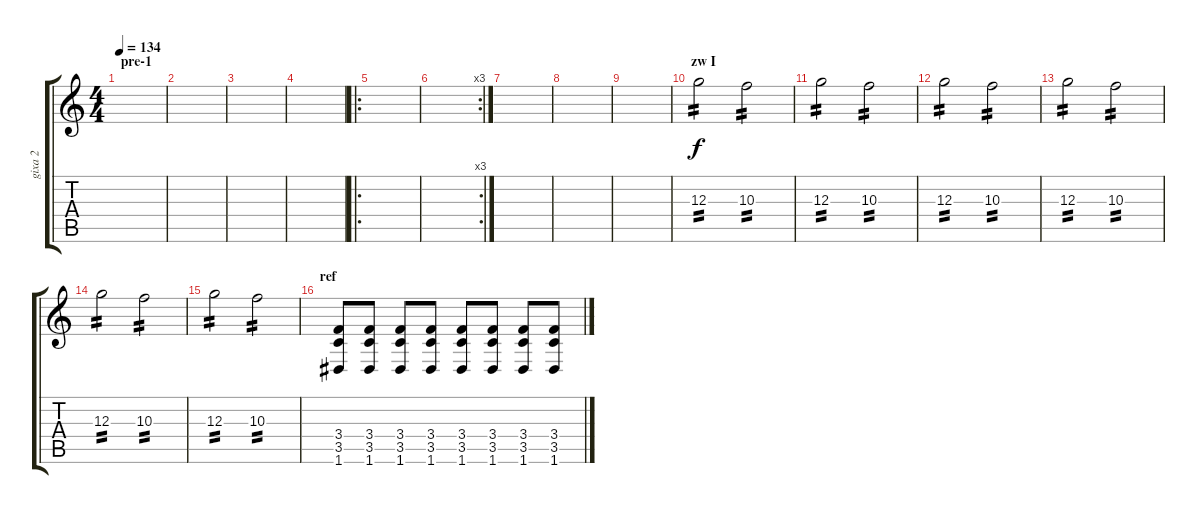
\track ("gixa 2" "gixa 2") {instrument overdrivenguitar}
\staff {score tabs}
\tuning (E4 B3 G3 D3 A2 D2) {hide}
\ts (4 4)
\section ("" "pre-1")
\tempo 134
\clef g2
\ks c
|
|
|
|
\ro
|
\rc 3
|
|
|
|
\section ("" "zw I")
12.3.2{tp 2} 10.3.2{tp 2} |
12.3.2{tp 2} 10.3.2{tp 2} |
12.3.2{tp 2} 10.3.2{tp 2} |
12.3.2{tp 2} 10.3.2{tp 2} |
12.3.2{tp 2} 10.3.2{tp 2} |
12.3.2{tp 2} 10.3.2{tp 2} |
\section ("" "ref")
(3.4 3.5 1.6).8 (3.4 3.5 1.6).8 (3.4 3.5 1.6).8 (3.4 3.5 1.6).8 (3.4 3.5 1.6).8 (3.4 3.5 1.6).8 (3.4 3.5 1.6).8 (3.4 3.5 1.6).8
